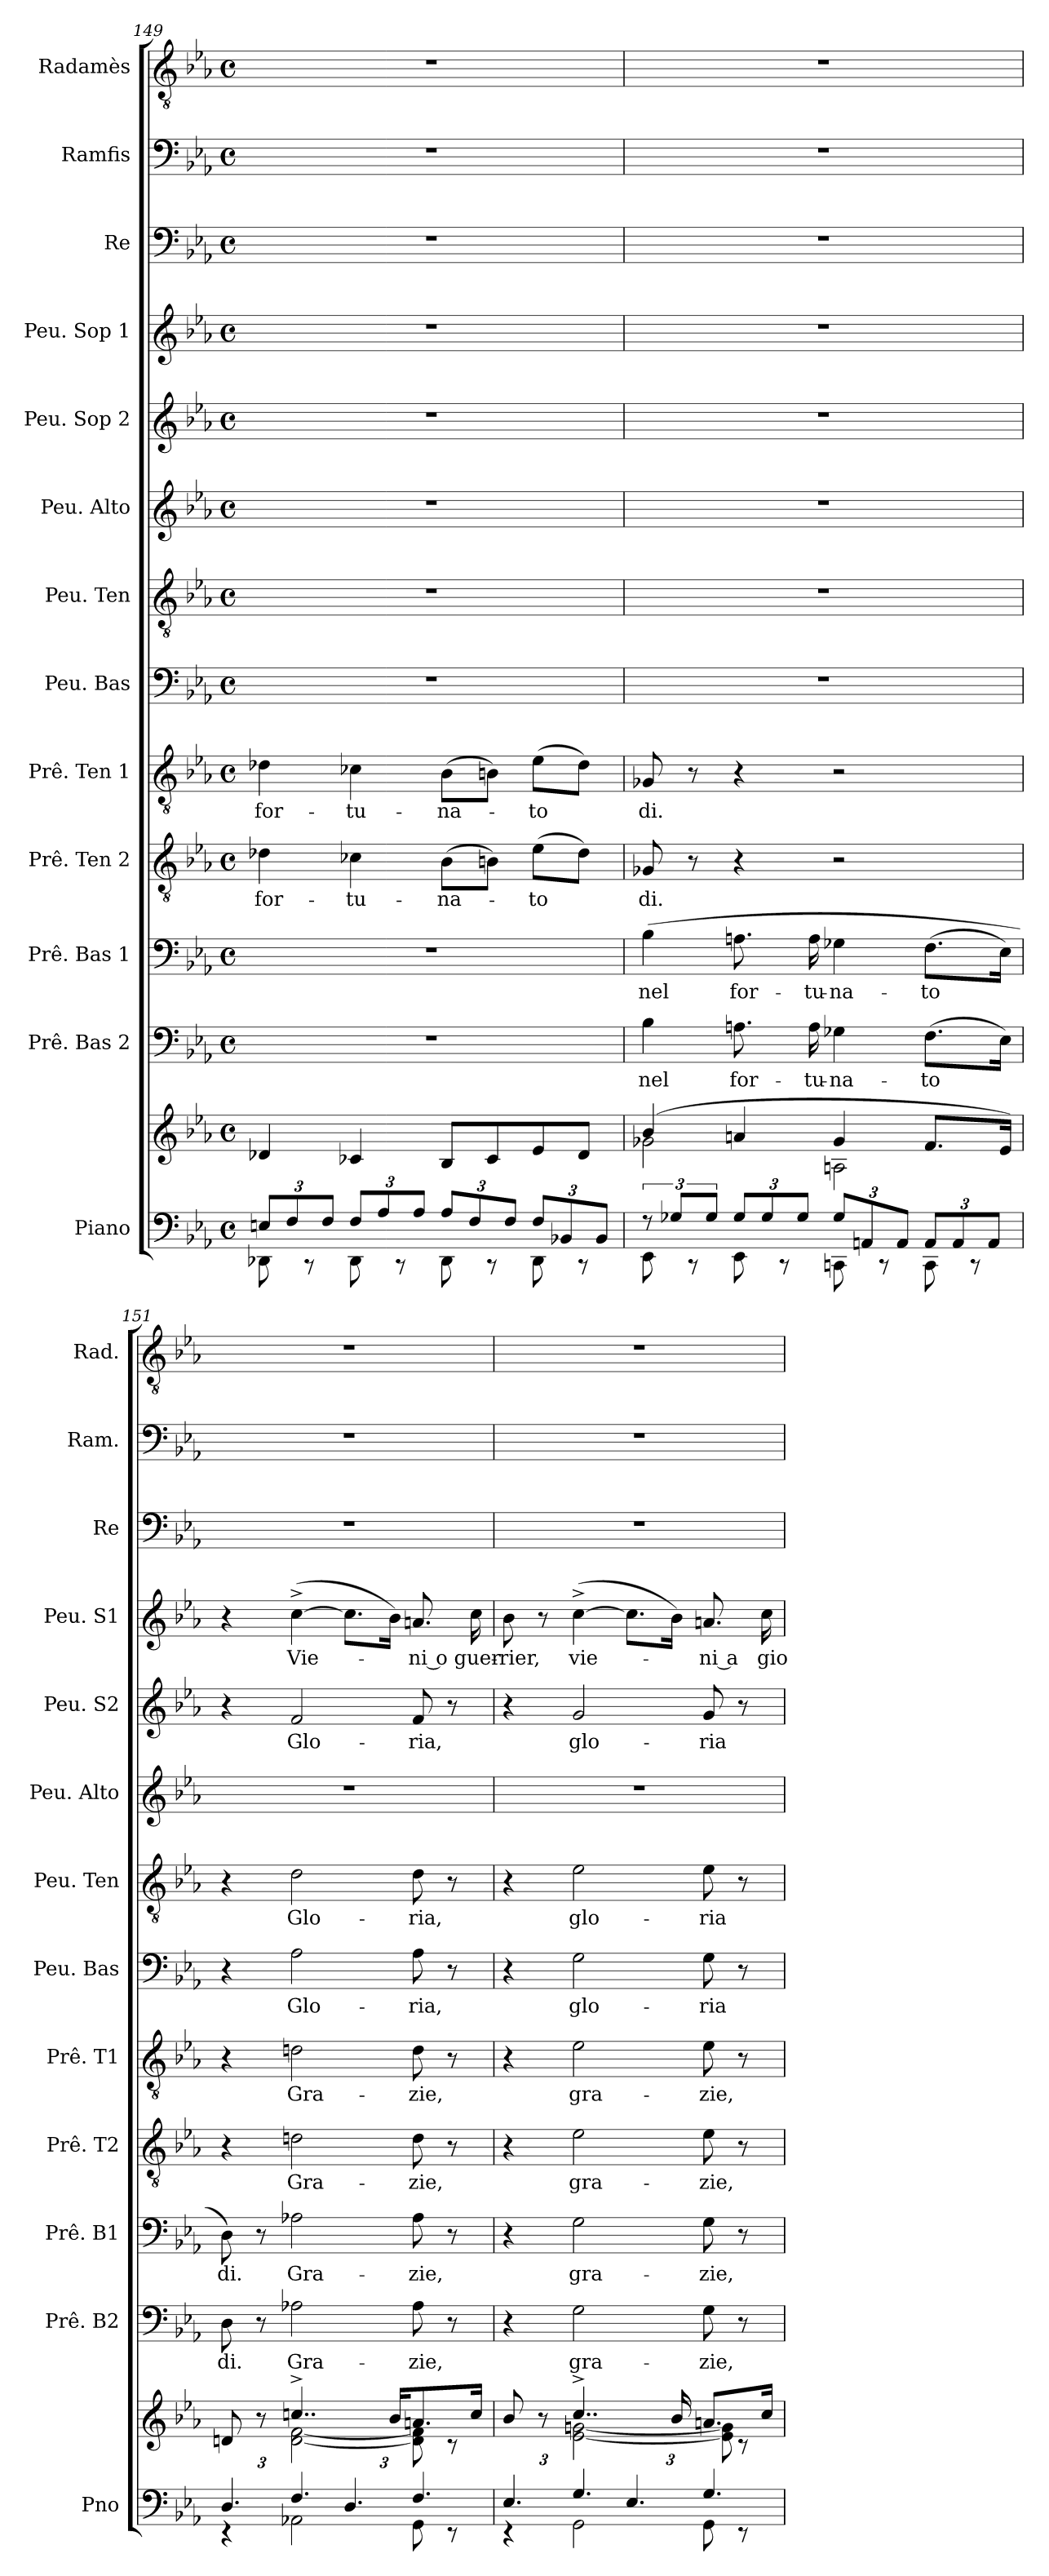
**kern	**kern	**kern	**text	**kern	**text	**kern	**text	**kern	**text	**kern	**text	**kern	**text	**kern	**kern	**text	**kern	**text	**kern	**kern	**kern
*part13	*part13	*part12	*part12	*part11	*part11	*part10	*part10	*part9	*part9	*part8	*part8	*part7	*part7	*part6	*part5	*part5	*part4	*part4	*part3	*part2	*part1
*staff14	*staff13	*staff12	*staff12	*staff11	*staff11	*staff10	*staff10	*staff9	*staff9	*staff8	*staff8	*staff7	*staff7	*staff6	*staff5	*staff5	*staff4	*staff4	*staff3	*staff2	*staff1
*I"Piano	*	*I"Prê. Bas 2	*	*I"Prê. Bas 1	*	*I"Prê. Ten 2	*	*I"Prê. Ten 1	*	*I"Peu. Bas	*	*I"Peu. Ten	*	*I"Peu. Alto	*I"Peu. Sop 2	*	*I"Peu. Sop 1	*	*I"Re	*I"Ramfis	*I"Radamès
*I'Pno	*	*I'Prê. B2	*	*I'Prê. B1	*	*I'Prê. T2	*	*I'Prê. T1	*	*I'Peu. Bas	*	*I'Peu. Ten	*	*I'Peu. Alto	*I'Peu. S2	*	*I'Peu. S1	*	*I'Re	*I'Ram.	*I'Rad.
*clefF4	*clefG2	*clefF4	*	*clefF4	*	*clefGv2	*	*clefGv2	*	*clefF4	*	*clefGv2	*	*clefG2	*clefG2	*	*clefG2	*	*clefF4	*clefF4	*clefGv2
*k[b-e-a-]	*k[b-e-a-]	*k[b-e-a-]	*	*k[b-e-a-]	*	*k[b-e-a-]	*	*k[b-e-a-]	*	*k[b-e-a-]	*	*k[b-e-a-]	*	*k[b-e-a-]	*k[b-e-a-]	*	*k[b-e-a-]	*	*k[b-e-a-]	*k[b-e-a-]	*k[b-e-a-]
*M4/4	*M4/4	*M4/4	*	*M4/4	*	*M4/4	*	*M4/4	*	*M4/4	*	*M4/4	*	*M4/4	*M4/4	*	*M4/4	*	*M4/4	*M4/4	*M4/4
*met(c)	*met(c)	*met(c)	*	*met(c)	*	*met(c)	*	*met(c)	*	*met(c)	*	*met(c)	*	*met(c)	*met(c)	*	*met(c)	*	*met(c)	*met(c)	*met(c)
*Xbrackettup	*	*	*	*	*	*	*	*	*	*	*	*	*	*	*	*	*	*	*	*	*
=149	=149	=149	=149	=149	=149	=149	=149	=149	=149	=149	=149	=149	=149	=149	=149	=149	=149	=149	=149	=149	=149
*^	*	*	*	*	*	*	*	*	*	*	*	*	*	*	*	*	*	*	*	*	*
!	!	!	!	!	!	!	!	!LO:LY:b:color=#0055FF	!	!LO:LY:b:color=#0055FF	!	!	!	!	!	!	!	!	!	!	!	!
12En/L	8DD-X\	4d-X/	1r	.	1r	.	4d-X\	for-	4d-X\	for-	1r	.	1r	.	1r	1r	.	1r	.	1r	1r	1r
12F/	.	.	.	.	.	.	.	.	.	.	.	.	.	.	.	.	.	.	.	.	.	.
.	8r	.	.	.	.	.	.	.	.	.	.	.	.	.	.	.	.	.	.	.	.	.
12F/J	.	.	.	.	.	.	.	.	.	.	.	.	.	.	.	.	.	.	.	.	.	.
!	!	!	!	!	!	!	!	!LO:LY:b:color=#0055FF	!	!LO:LY:b:color=#0055FF	!	!	!	!	!	!	!	!	!	!	!	!
12F/L	8DD-\	4c-X/	.	.	.	.	4c-X\	-tu-	4c-X\	-tu-	.	.	.	.	.	.	.	.	.	.	.	.
12A-/	.	.	.	.	.	.	.	.	.	.	.	.	.	.	.	.	.	.	.	.	.	.
.	8r	.	.	.	.	.	.	.	.	.	.	.	.	.	.	.	.	.	.	.	.	.
12A-/J	.	.	.	.	.	.	.	.	.	.	.	.	.	.	.	.	.	.	.	.	.	.
!	!	!	!	!	!	!	!	!LO:LY:b:color=#0055FF	!	!LO:LY:b:color=#0055FF	!	!	!	!	!	!	!	!	!	!	!	!
12A-/L	8DD-\	8B-/L	.	.	.	.	(>8B-\L	-na-	(>8B-\L	-na-	.	.	.	.	.	.	.	.	.	.	.	.
12F/	.	.	.	.	.	.	.	.	.	.	.	.	.	.	.	.	.	.	.	.	.	.
.	8r	8c-/	.	.	.	.	8Bn\J)	.	8Bn\J)	.	.	.	.	.	.	.	.	.	.	.	.	.
12F/J	.	.	.	.	.	.	.	.	.	.	.	.	.	.	.	.	.	.	.	.	.	.
!	!	!	!	!	!	!	!	!LO:LY:b:color=#0055FF	!	!LO:LY:b:color=#0055FF	!	!	!	!	!	!	!	!	!	!	!	!
12F/L	8DD-\	8e-/	.	.	.	.	(>8e-\L	-to	(>8e-\L	-to	.	.	.	.	.	.	.	.	.	.	.	.
12BB-X/	.	.	.	.	.	.	.	.	.	.	.	.	.	.	.	.	.	.	.	.	.	.
.	8r	8d-/J	.	.	.	.	8d-\J)	.	8d-\J)	.	.	.	.	.	.	.	.	.	.	.	.	.
12BB-/J	.	.	.	.	.	.	.	.	.	.	.	.	.	.	.	.	.	.	.	.	.	.
=150	=150	=150	=150	=150	=150	=150	=150	=150	=150	=150	=150	=150	=150	=150	=150	=150	=150	=150	=150	=150	=150	=150
*brackettup	*	*	*	*	*	*	*	*	*	*	*	*	*	*	*	*	*	*	*	*	*	*
*	*	*^	*	*	*	*	*	*	*	*	*	*	*	*	*	*	*	*	*	*	*	*
!	!	!	!	!	!LO:LY:b:color=#0055FF	!	!LO:LY:b:color=#0055FF	!	!LO:LY:b:color=#0055FF	!	!LO:LY:b:color=#0055FF	!	!	!	!	!	!	!	!	!	!	!	!
12r	8EE-\	(>4b-/	2g-X\	4B-\	nel	(>4B-\	nel	8G-X/	di.	8G-X/	di.	1r	.	1r	.	1r	1r	.	1r	.	1r	1r	1r
12G-X/L	.	.	.	.	.	.	.	.	.	.	.	.	.	.	.	.	.	.	.	.	.	.	.
.	8r	.	.	.	.	.	.	8r	.	8r	.	.	.	.	.	.	.	.	.	.	.	.	.
12G-/J	.	.	.	.	.	.	.	.	.	.	.	.	.	.	.	.	.	.	.	.	.	.	.
*Xbrackettup	*	*	*	*	*	*	*	*	*	*	*	*	*	*	*	*	*	*	*	*	*	*	*
!	!	!	!	!	!LO:LY:b:color=#0055FF	!	!LO:LY:b:color=#0055FF	!	!	!	!	!	!	!	!	!	!	!	!	!	!	!	!
12G-/L	8EE-\	4an/	.	8.An\	for-	8.An\	for-	4r	.	4r	.	.	.	.	.	.	.	.	.	.	.	.	.
12G-/	.	.	.	.	.	.	.	.	.	.	.	.	.	.	.	.	.	.	.	.	.	.	.
.	8r	.	.	.	.	.	.	.	.	.	.	.	.	.	.	.	.	.	.	.	.	.	.
12G-/J	.	.	.	.	.	.	.	.	.	.	.	.	.	.	.	.	.	.	.	.	.	.	.
!	!	!	!	!	!LO:LY:b:color=#0055FF	!	!LO:LY:b:color=#0055FF	!	!	!	!	!	!	!	!	!	!	!	!	!	!	!	!
.	.	.	.	16A\	-tu-	16A\	-tu-	.	.	.	.	.	.	.	.	.	.	.	.	.	.	.	.
!	!	!	!	!	!LO:LY:b:color=#0055FF	!	!LO:LY:b:color=#0055FF	!	!	!	!	!	!	!	!	!	!	!	!	!	!	!	!
12G-/L	8CCn\	4g-/	2An\	4G-X\	-na-	4G-X\	-na-	2r	.	2r	.	.	.	.	.	.	.	.	.	.	.	.	.
12AAn/	.	.	.	.	.	.	.	.	.	.	.	.	.	.	.	.	.	.	.	.	.	.	.
.	8r	.	.	.	.	.	.	.	.	.	.	.	.	.	.	.	.	.	.	.	.	.	.
12AA/J	.	.	.	.	.	.	.	.	.	.	.	.	.	.	.	.	.	.	.	.	.	.	.
!	!	!	!	!	!LO:LY:b:color=#0055FF	!	!LO:LY:b:color=#0055FF	!	!	!	!	!	!	!	!	!	!	!	!	!	!	!	!
12AA/L	8CC\	8.f/L	.	(>8.F\L	-to	(>8.F\L	-to	.	.	.	.	.	.	.	.	.	.	.	.	.	.	.	.
12AA/	.	.	.	.	.	.	.	.	.	.	.	.	.	.	.	.	.	.	.	.	.	.	.
.	8r	.	.	.	.	.	.	.	.	.	.	.	.	.	.	.	.	.	.	.	.	.	.
12AA/J	.	.	.	.	.	.	.	.	.	.	.	.	.	.	.	.	.	.	.	.	.	.	.
.	.	16e-/Jk)	.	16E-\Jk)	.	16E-\Jk)	.	.	.	.	.	.	.	.	.	.	.	.	.	.	.	.	.
!!LO:PB:g=z
=151	=151	=151	=151	=151	=151	=151	=151	=151	=151	=151	=151	=151	=151	=151	=151	=151	=151	=151	=151	=151	=151	=151	=151
!	!	!	!	!	!LO:LY:b:color=#0055FF	!	!LO:LY:b:color=#0055FF	!	!	!	!	!	!	!	!	!	!	!	!	!	!	!	!
6.D/	4r	8dn/	4ryy	8D\	di.	8D\)	di.	4r	.	4r	.	4r	.	4r	.	1r	4r	.	4r	.	1r	1r	1r
.	.	8r	.	8r	.	8r	.	.	.	.	.	.	.	.	.	.	.	.	.	.	.	.	.
!	!	!	!	!	!LO:LY:b:color=#0055FF	!	!LO:LY:b:color=#0055FF	!	!LO:LY:b:color=#0055FF	!	!LO:LY:b:color=#0055FF	!	!LO:LY:b:color=#0055FF	!	!LO:LY:b:color=#0055FF	!	!	!LO:LY:b:color=#0055FF	!	!LO:LY:b:color=#AA0000	!	!	!
6.F/	2AA-X\	4..ccn^/	[2d\ [2f\	2A-X\	Gra-	2A-X\	Gra-	2dn\	Gra-	2dn\	Gra-	2A-\	Glo-	2d\	Glo-	.	2f/	Glo-	(>[4cc^\	Vie-	.	.	.
6.D/	.	.	.	.	.	.	.	.	.	.	.	.	.	.	.	.	.	.	8.cc\L]	.	.	.	.
.	.	16b-/KL	.	.	.	.	.	.	.	.	.	.	.	.	.	.	.	.	16b-\Jk)	.	.	.	.
!	!	!	!	!	!LO:LY:b:color=#0055FF	!	!LO:LY:b:color=#0055FF	!	!LO:LY:b:color=#0055FF	!	!LO:LY:b:color=#0055FF	!	!LO:LY:b:color=#0055FF	!	!LO:LY:b:color=#0055FF	!	!	!LO:LY:b:color=#0055FF	!	!LO:LY:b:color=#AA0000	!	!	!
6.F/	8GG\	8.an/	8d\] 8f\]	8A-\	-zie,	8A-\	-zie,	8d\	-zie,	8d\	-zie,	8A-\	-ria,	8d\	-ria,	.	8f/	-ria,	8.an/	ni o	.	.	.
.	8r	.	8r	8r	.	8r	.	8r	.	8r	.	8r	.	8r	.	.	8r	.	.	.	.	.	.
!	!	!	!	!	!	!	!	!	!	!	!	!	!	!	!	!	!	!	!	!LO:LY:b:color=#AA0000	!	!	!
.	.	16cc/Jk	.	.	.	.	.	.	.	.	.	.	.	.	.	.	.	.	16cc\	guer-	.	.	.
=152	=152	=152	=152	=152	=152	=152	=152	=152	=152	=152	=152	=152	=152	=152	=152	=152	=152	=152	=152	=152	=152	=152	=152
!	!	!	!	!	!	!	!	!	!	!	!	!	!	!	!	!	!	!	!	!LO:LY:b:color=#AA0000	!	!	!
6.E-/	4r	8b-/	4ryy	4r	.	4r	.	4r	.	4r	.	4r	.	4r	.	1r	4r	.	8b-\	-rier,	1r	1r	1r
.	.	8r	.	.	.	.	.	.	.	.	.	.	.	.	.	.	.	.	8r	.	.	.	.
!	!	!	!	!	!LO:LY:b:color=#0055FF	!	!LO:LY:b:color=#0055FF	!	!LO:LY:b:color=#0055FF	!	!LO:LY:b:color=#0055FF	!	!LO:LY:b:color=#0055FF	!	!LO:LY:b:color=#0055FF	!	!	!LO:LY:b:color=#0055FF	!	!LO:LY:b:color=#AA0000	!	!	!
6.G/	2GG\	4..cc^/	[2e-\ [2gn\	2G\	gra-	2G\	gra-	2e-\	gra-	2e-\	gra-	2G\	glo-	2e-\	glo-	.	2g/	glo-	(>[4cc^\	vie-	.	.	.
6.E-/	.	.	.	.	.	.	.	.	.	.	.	.	.	.	.	.	.	.	8.cc\L]	.	.	.	.
.	.	16b-/	.	.	.	.	.	.	.	.	.	.	.	.	.	.	.	.	16b-\Jk)	.	.	.	.
!	!	!	!	!	!LO:LY:b:color=#0055FF	!	!LO:LY:b:color=#0055FF	!	!LO:LY:b:color=#0055FF	!	!LO:LY:b:color=#0055FF	!	!LO:LY:b:color=#0055FF	!	!LO:LY:b:color=#0055FF	!	!	!LO:LY:b:color=#0055FF	!	!LO:LY:b:color=#AA0000	!	!	!
6.G/	8GG\	8.an/L	8e-\] 8g\]	8G\	-zie,	8G\	-zie,	8e-\	-zie,	8e-\	-zie,	8G\	-ria	8e-\	-ria	.	8g/	-ria	8.an/	ni a	.	.	.
.	8r	.	8r	8r	.	8r	.	8r	.	8r	.	8r	.	8r	.	.	8r	.	.	.	.	.	.
!	!	!	!	!	!	!	!	!	!	!	!	!	!	!	!	!	!	!	!	!LO:LY:b:color=#AA0000	!	!	!
.	.	16cc/Jk	.	.	.	.	.	.	.	.	.	.	.	.	.	.	.	.	16cc\	gio-	.	.	.
*v	*v	*	*	*	*	*	*	*	*	*	*	*	*	*	*	*	*	*	*	*	*	*	*
*	*v	*v	*	*	*	*	*	*	*	*	*	*	*	*	*	*	*	*	*	*	*	*
=	=	=	=	=	=	=	=	=	=	=	=	=	=	=	=	=	=	=	=	=	=
*-	*-	*-	*-	*-	*-	*-	*-	*-	*-	*-	*-	*-	*-	*-	*-	*-	*-	*-	*-	*-	*-
